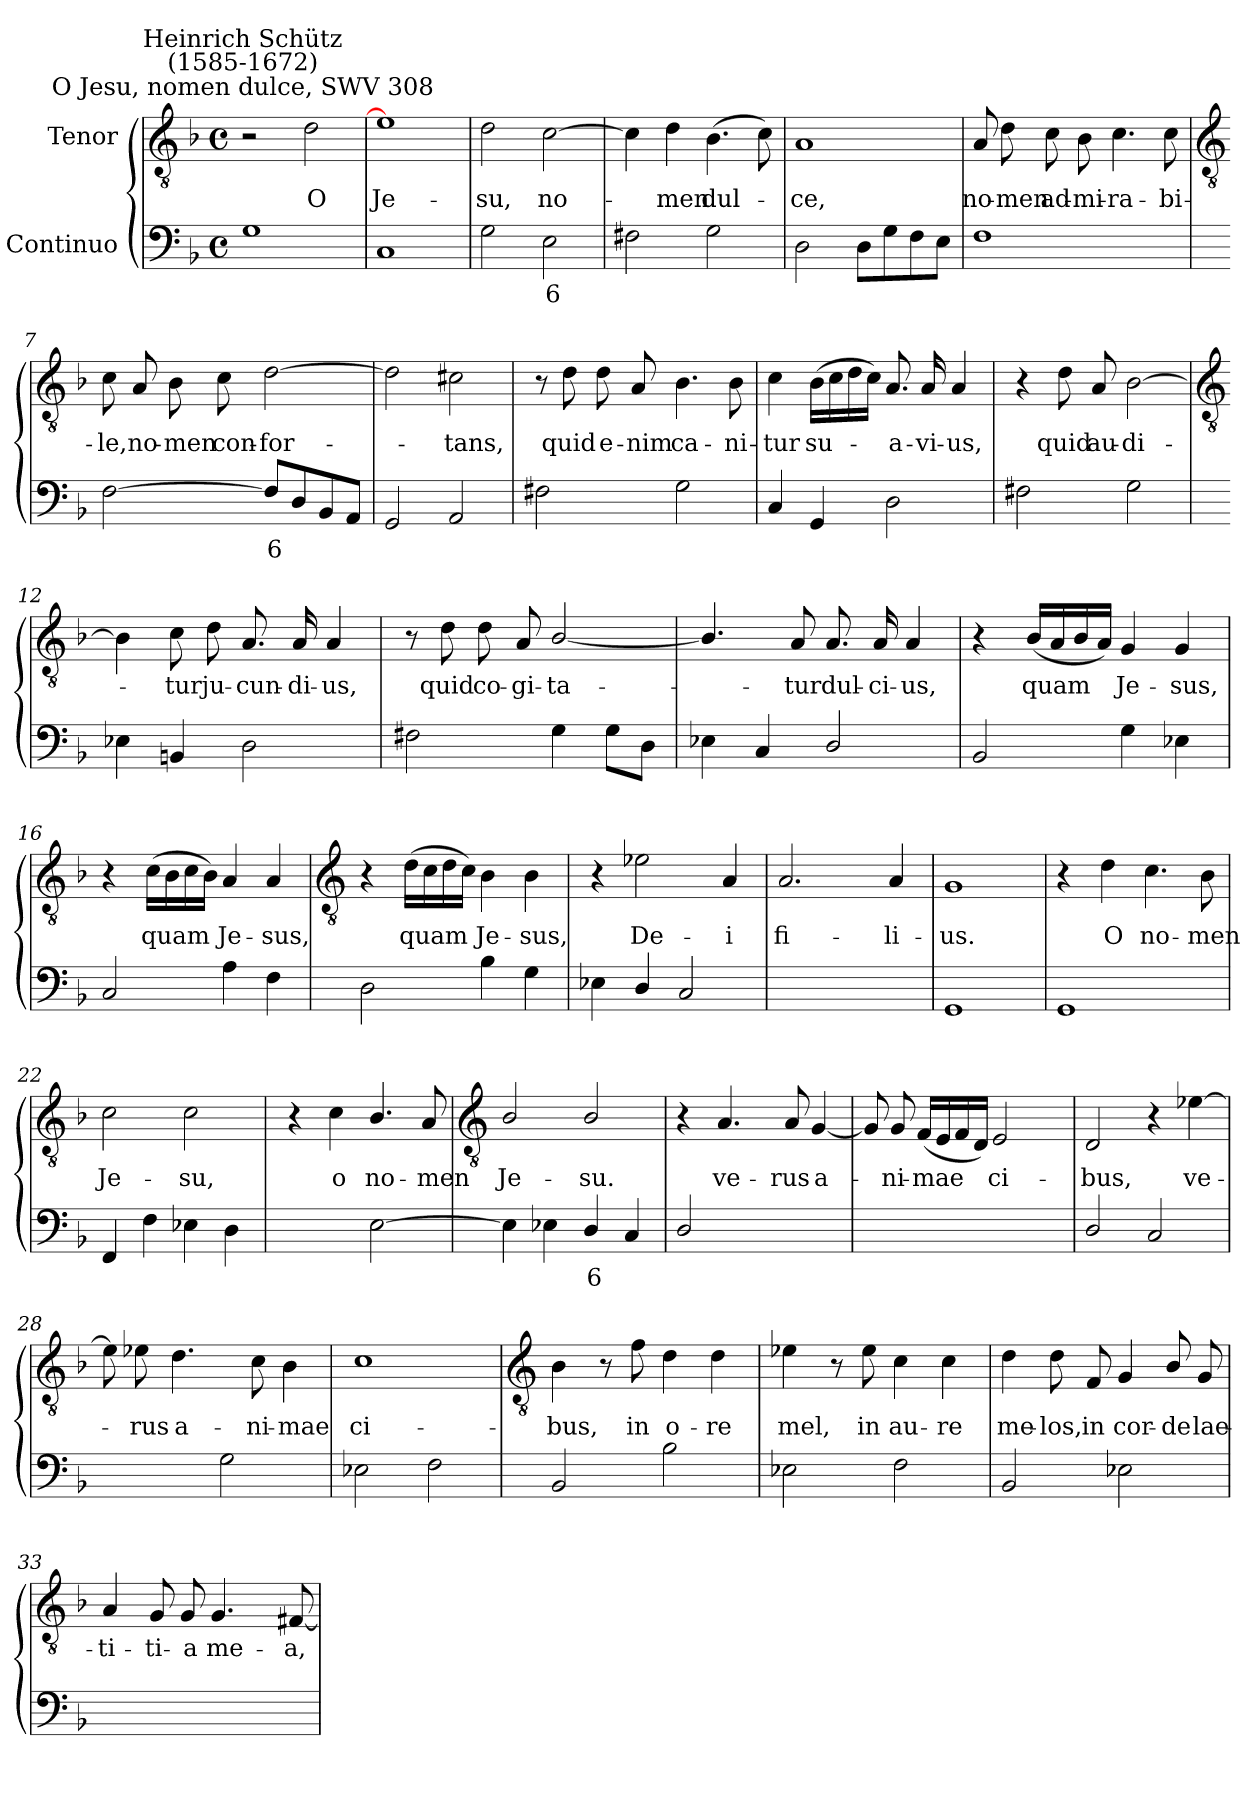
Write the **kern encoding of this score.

**kern	**text	**kern	**text
*part2	*part2	*part1	*part1
*staff2	*staff2	*staff1	*staff1
*I"Continuo	*	*I"Tenor	*
*clefF4	*	*clefGv2	*
*k[b-]	*	*k[b-]	*
*F:	*	*F:	*
*M4/4	*	*M4/4	*
*met(c)	*	*met(c)	*
=1	=1	=1	=1
!	!	!LO:TX:a:cj:t=O Jesu, nomen dulce, SWV 308	!
!	!	!LO:TX:a:cj:t=Heinrich Schütz\n(1585-1672)	!
1G	.	2r	.
!	!	!	!LO:LY:b
.	.	2d	O
=2	=2	=2	=2
!	!	!	!LO:LY:b
1C	.	1e-]	Je-
=3	=3	=3	=3
!	!	!	!LO:LY:b
2G	.	2d	-su,
!	!LO:LY:b	!	!LO:LY:b
2E	6	[2c	no-
=4	=4	=4	=4
2F#X	.	4c]	.
!	!	!	!LO:LY:b
.	.	4d	men
!	!	!	!LO:LY:b
2G	.	(>4.B-	dul-
.	.	8c)	.
=5	=5	=5	=5
!	!	!	!LO:LY:b
2D	.	1A	ce,
8DL	.	.	.
8G	.	.	.
8F	.	.	.
8EJ	.	.	.
=6	=6	=6	=6
!	!	!	!LO:LY:b
1F	.	8A	no-
!	!	!	!LO:LY:b
.	.	8d	-men
!	!	!	!LO:LY:b
.	.	8c	ad-
!	!	!	!LO:LY:b
.	.	8B-	-mi-
!	!	!	!LO:LY:b
.	.	4.c	-ra-
!	!	!	!LO:LY:b
.	.	8c	-bi-
!!LO:LB:g=z
=7	=7	=7	=7
*	*	*clefGv2	*
!	!	!	!LO:LY:b
[2F	.	8c	-le,
!	!	!	!LO:LY:b
.	.	8A	no-
!	!	!	!LO:LY:b
.	.	8B-	-men
!	!	!	!LO:LY:b
.	.	8c	con-
!	!LO:LY:b	!	!LO:LY:b
8FL]	6	[2d	-for-
8D	.	.	.
8BB-	.	.	.
8AAJ	.	.	.
=8	=8	=8	=8
2GG	.	2d]	.
!	!	!	!LO:LY:b
2AA	.	2c#X	tans,
=9	=9	=9	=9
2F#X	.	8r	.
!	!	!	!LO:LY:b
.	.	8d	quid
!	!	!	!LO:LY:b
.	.	8d	e-
!	!	!	!LO:LY:b
.	.	8A	-nim
!	!	!	!LO:LY:b
2G	.	4.B-	ca-
!	!	!	!LO:LY:b
.	.	8B-	-ni-
=10	=10	=10	=10
!	!	!	!LO:LY:b
4C	.	4c	-tur
!	!	!	!LO:LY:b
4GG	.	(>16B-LL	su-
.	.	16c	.
.	.	16d	.
.	.	16cJJ)	.
!	!	!	!LO:LY:b
2D	.	8.A	a-
!	!	!	!LO:LY:b
.	.	16A	-vi-
!	!	!	!LO:LY:b
.	.	4A	-us,
=11	=11	=11	=11
2F#X	.	4r	.
!	!	!	!LO:LY:b
.	.	8d	quid
!	!	!	!LO:LY:b
.	.	8A	au-
!	!	!	!LO:LY:b
2G	.	[2B-	-di-
!!LO:LB:g=z
=12	=12	=12	=12
*	*	*clefGv2	*
4E-X	.	4B-]	.
!	!	!	!LO:LY:b
4BBn	.	8c	tur
!	!	!	!LO:LY:b
.	.	8d	ju-
!	!	!	!LO:LY:b
2D	.	8.A	-cun-
!	!	!	!LO:LY:b
.	.	16A	-di-
!	!	!	!LO:LY:b
.	.	4A	-us,
=13	=13	=13	=13
2F#X	.	8r	.
!	!	!	!LO:LY:b
.	.	8d	quid
!	!	!	!LO:LY:b
.	.	8d	co-
!	!	!	!LO:LY:b
.	.	8A	-gi-
!	!	!	!LO:LY:b
4G	.	[2B-/	-ta-
8GL	.	.	.
8DJ	.	.	.
=14	=14	=14	=14
4E-X	.	4.B-/]	.
4C	.	.	.
!	!	!	!LO:LY:b
.	.	8A	tur
!	!	!	!LO:LY:b
2D/	.	8.A	dul-
!	!	!	!LO:LY:b
.	.	16A	-ci-
!	!	!	!LO:LY:b
.	.	4A	-us,
=15	=15	=15	=15
2BB-	.	4r	.
!	!	!	!LO:LY:b
.	.	(<16B-LL	quam
.	.	16A	.
.	.	16B-	.
.	.	16AJJ)	.
!	!	!	!LO:LY:b
4G	.	4G	Je-
!	!	!	!LO:LY:b
4E-X	.	4G	-sus,
=16	=16	=16	=16
2C	.	4r	.
!	!	!	!LO:LY:b
.	.	(>16cLL	quam
.	.	16B-	.
.	.	16c	.
.	.	16B-JJ)	.
!	!	!	!LO:LY:b
4A	.	4A	Je-
!	!	!	!LO:LY:b
4F	.	4A	-sus,
!!LO:LB:g=z
=17	=17	=17	=17
*	*	*clefGv2	*
2D	.	4r	.
!	!	!	!LO:LY:b
.	.	(>16dLL	quam
.	.	16c	.
.	.	16d	.
.	.	16cJJ)	.
!	!	!	!LO:LY:b
4B-	.	4B-	Je-
!	!	!	!LO:LY:b
4G	.	4B-	-sus,
=18	=18	=18	=18
4E-X	.	4r	.
!	!	!	!LO:LY:b
4D/	.	2e-X	De-
2C	.	.	.
!	!	!	!LO:LY:b
.	.	4A	-i
=19	=19	=19	=19
!	!LO:LY:b	!	!LO:LY:b
[2Dyy	4	2.A	fi-
2Dyy]	.	.	.
!	!	!	!LO:LY:b
.	.	4A	-li-
=20	=20	=20	=20
!	!	!	!LO:LY:b
1GG	.	1G	-us.
=21	=21	=21	=21
1GG	.	4r	.
!	!	!	!LO:LY:b
.	.	4d	O
!	!	!	!LO:LY:b
.	.	4.c	no-
!	!	!	!LO:LY:b
.	.	8B-	-men
=22	=22	=22	=22
!	!	!	!LO:LY:b
4FF	.	2c	Je-
4F	.	.	.
!	!	!	!LO:LY:b
4E-X	.	2c	-su,
4D	.	.	.
=23	=23	=23	=23
!	!LO:LY:b	!	!
[4E-Xyy	5	4r	.
!	!LO:LY:b	!	!LO:LY:b
4E-yy]	6	4c	o
!	!	!	!LO:LY:b
[2E-	.	4.B-/	no-
!	!	!	!LO:LY:b
.	.	8A	-men
!!LO:LB:g=z
=24	=24	=24	=24
*	*	*clefGv2	*
!	!	!	!LO:LY:b
4E-]	.	2B-/	Je-
4E-	.	.	.
!	!LO:LY:b	!	!LO:LY:b
4D/	6	2B-/	-su.
4C	.	.	.
=25	=25	=25	=25
2D/	.	4r	.
!	!	!	!LO:LY:b
.	.	4.A	ve-
!	!LO:LY:b	!	!
[4BB-yy	7	.	.
!	!	!	!LO:LY:b
.	.	8A	-rus
!	!LO:LY:b	!	!LO:LY:b
4BB-yy]	6	[4G	a-
=26	=26	=26	=26
4AAyy_	.	8G]	.
!	!	!	!LO:LY:b
.	.	8G	ni-
!	!LO:LY:b	!	!LO:LY:b
2AAyy_	4	(<16FLL	-mae
.	.	16E	.
.	.	16F	.
.	.	16DJJ)	.
!	!	!	!LO:LY:b
.	.	2E	ci-
4AAyy]	.	.	.
=27	=27	=27	=27
!	!	!	!LO:LY:b
2D/	.	2D	-bus,
2C	.	4r	.
!	!	!	!LO:LY:b
.	.	[4e-X	ve-
=28	=28	=28	=28
!	!LO:LY:b	!	!
[4Dyy	9	8e-]	.
!	!	!	!LO:LY:b
.	.	8e-	rus
!	!LO:LY:b	!	!LO:LY:b
4Dyy]	8	4.d	a-
2G	.	.	.
!	!	!	!LO:LY:b
.	.	8c	-ni-
!	!	!	!LO:LY:b
.	.	4B-	-mae
=29	=29	=29	=29
!	!	!	!LO:LY:b
2E-X	.	1c	ci-
2F	.	.	.
!!LO:LB:g=z
=30	=30	=30	=30
*	*	*clefGv2	*
!	!	!	!LO:LY:b
2BB-	.	4B-	-bus,
.	.	8r	.
!	!	!	!LO:LY:b
.	.	8f	in
!	!	!	!LO:LY:b
2B-	.	4d	o-
!	!	!	!LO:LY:b
.	.	4d	-re
=31	=31	=31	=31
!	!	!	!LO:LY:b
2E-X	.	4e-X	mel,
.	.	8r	.
!	!	!	!LO:LY:b
.	.	8e-	in
!	!	!	!LO:LY:b
2F	.	4c	au-
!	!	!	!LO:LY:b
.	.	4c	-re
=32	=32	=32	=32
!	!	!	!LO:LY:b
2BB-	.	4d	me-
!	!	!	!LO:LY:b
.	.	8d	-los,
!	!	!	!LO:LY:b
.	.	8F	in
!	!	!	!LO:LY:b
2E-X	.	4G	cor-
!	!	!	!LO:LY:b
.	.	8B-/	-de
!	!	!	!LO:LY:b
.	.	8G	lae-
=33	=33	=33	=33
!	!LO:LY:b	!	!LO:LY:b
[4Cyy	6	4A	-ti-
!	!LO:LY:b	!	!LO:LY:b
4Cyy]	5	8G	-ti-
!	!	!	!LO:LY:b
.	.	8G	-a
!	!LO:LY:b	!	!LO:LY:b
[4D/yy	4	4.G	me-
4Dyy]	.	.	.
!	!	!	!LO:LY:b
.	.	[8F#X	-a,
=	=	=	=
*-	*-	*-	*-
